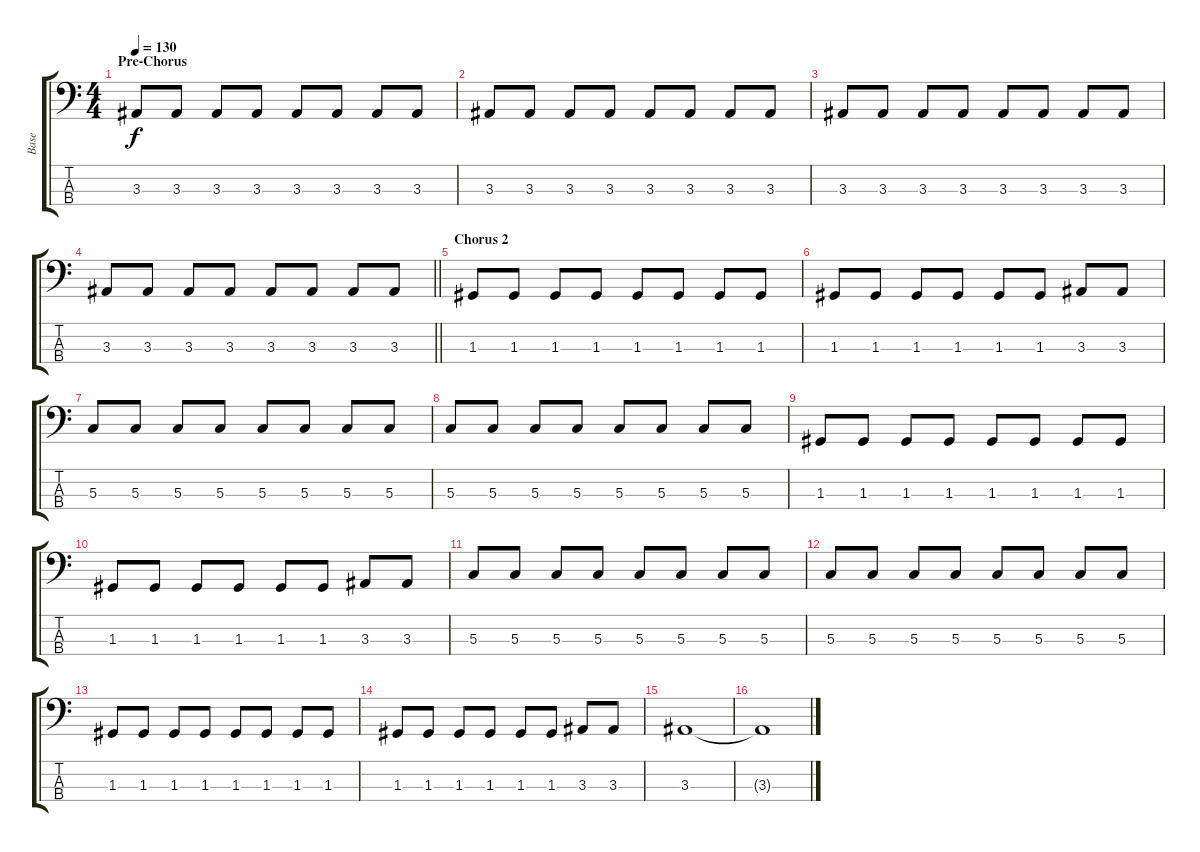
\track ("Base" "Base") {instrument electricbassfinger}
\staff {score tabs}
\tuning (F2 C2 G1 C1) {hide}
\ts (4 4)
\section ("" "Pre-Chorus")
\tempo 130
\clef f4
\ks c
3.3.8{dy f} 3.3.8 3.3.8 3.3.8 3.3.8 3.3.8 3.3.8 3.3.8 |
3.3.8 3.3.8 3.3.8 3.3.8 3.3.8 3.3.8 3.3.8 3.3.8 |
3.3.8 3.3.8 3.3.8 3.3.8 3.3.8 3.3.8 3.3.8 3.3.8 |
\barLineRight lightlight
3.3.8 3.3.8 3.3.8 3.3.8 3.3.8 3.3.8 3.3.8 3.3.8 |
\section ("" "Chorus 2")
1.3.8 1.3.8 1.3.8 1.3.8 1.3.8 1.3.8 1.3.8 1.3.8 |
1.3.8 1.3.8 1.3.8 1.3.8 1.3.8 1.3.8 3.3.8 3.3.8 |
5.3.8 5.3.8 5.3.8 5.3.8 5.3.8 5.3.8 5.3.8 5.3.8 |
5.3.8 5.3.8 5.3.8 5.3.8 5.3.8 5.3.8 5.3.8 5.3.8 |
1.3.8 1.3.8 1.3.8 1.3.8 1.3.8 1.3.8 1.3.8 1.3.8 |
1.3.8 1.3.8 1.3.8 1.3.8 1.3.8 1.3.8 3.3.8 3.3.8 |
5.3.8 5.3.8 5.3.8 5.3.8 5.3.8 5.3.8 5.3.8 5.3.8 |
5.3.8 5.3.8 5.3.8 5.3.8 5.3.8 5.3.8 5.3.8 5.3.8 |
1.3.8 1.3.8 1.3.8 1.3.8 1.3.8 1.3.8 1.3.8 1.3.8 |
1.3.8 1.3.8 1.3.8 1.3.8 1.3.8 1.3.8 3.3.8 3.3.8 |
3.3.1 |
3.3{t}.1
